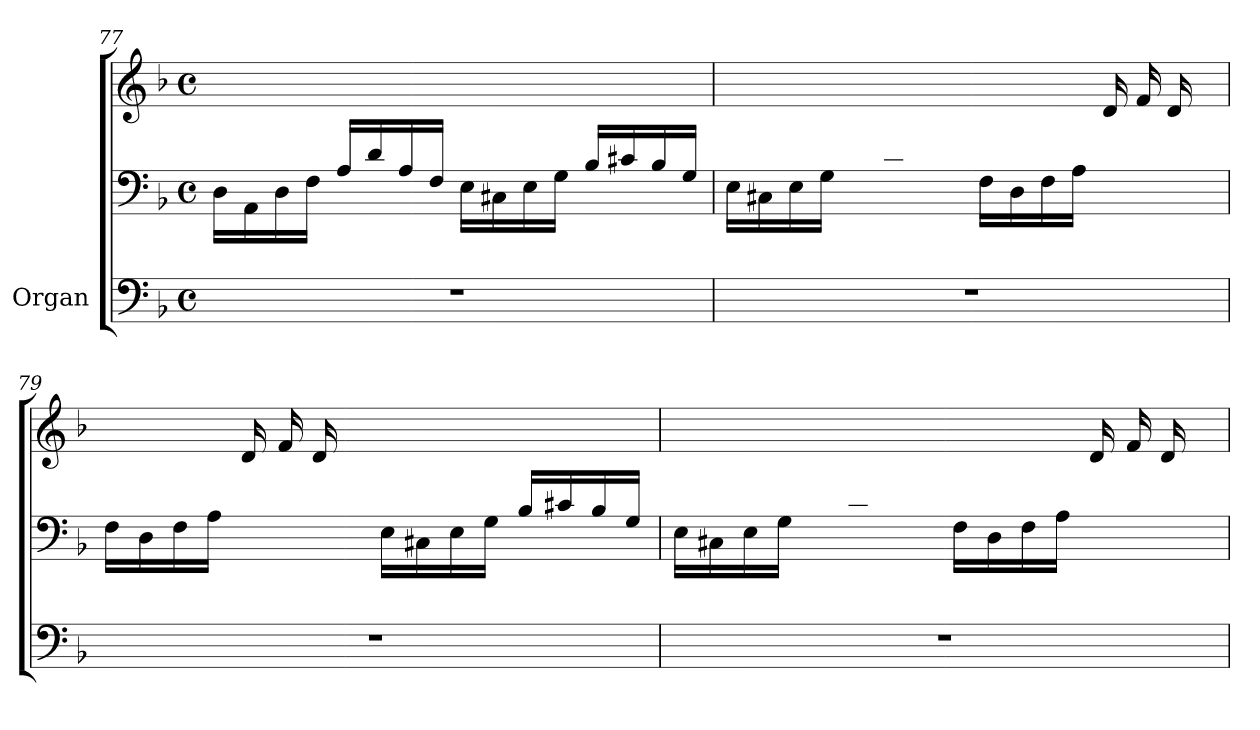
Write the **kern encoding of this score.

**kern	**kern	**kern
*part1	*part1	*part1
*staff3	*staff2	*staff1
*I"Organ	*	*
*clefF4	*clefF4	*clefG2
*k[b-]	*k[b-]	*k[b-]
*M4/4	*M4/4	*M4/4
*met(c)	*met(c)	*met(c)
=77	=77	=77
*	*^	*
1r	4ryy	16D\LL	4ryy
.	.	16AA\	.
.	.	16D\	.
.	.	16F\JJ	.
.	16A/LL	4ryy	4ryy
.	16d/	.	.
.	16A/	.	.
.	16F/JJ	.	.
.	4ryy	16E\LL	4ryy
.	.	16C#X\	.
.	.	16E\	.
.	.	16G\JJ	.
.	16B-/LL	4ryy	4ryy
.	16c#X/	.	.
.	16B-/	.	.
.	16G/JJ	.	.
=78	=78	=78	=78
1r	4ryy	16E\LL	4ryy
.	.	16C#X\	.
.	.	16E\	.
.	.	16G\JJ	.
.	16B-/LL	4ryy	4ryy
.	16c#X/	.	.
.	16B-/	.	.
.	16G/JJ	.	.
.	4..ryy	16F\LL	4ryy
.	.	16D\	.
.	.	16F\	.
.	.	16A\JJ	.
.	.	4ryy	16d/LL
.	.	.	16f/
.	.	.	16d/
.	16A/JJ	.	16ryy
!!LO:LB:g=z
=79	=79	=79	=79
1r	4..ryy	16F\LL	4ryy
.	.	16D\	.
.	.	16F\	.
.	.	16A\JJ	.
.	.	4ryy	16d/LL
.	.	.	16f/
.	.	.	16d/
.	16A/JJ	.	16ryy
.	4ryy	16E\LL	4ryy
.	.	16C#X\	.
.	.	16E\	.
.	.	16G\JJ	.
.	16B-/LL	4ryy	4ryy
.	16c#X/	.	.
.	16B-/	.	.
.	16G/JJ	.	.
=80	=80	=80	=80
1r	4ryy	16E\LL	4ryy
.	.	16C#X\	.
.	.	16E\	.
.	.	16G\JJ	.
.	16B-/LL	4ryy	4ryy
.	16c#X/	.	.
.	16B-/	.	.
.	16G/JJ	.	.
.	4..ryy	16F\LL	4ryy
.	.	16D\	.
.	.	16F\	.
.	.	16A\JJ	.
.	.	4ryy	16d/LL
.	.	.	16f/
.	.	.	16d/
.	16A/JJ	.	16ryy
*	*v	*v	*
=	=	=
*-	*-	*-
